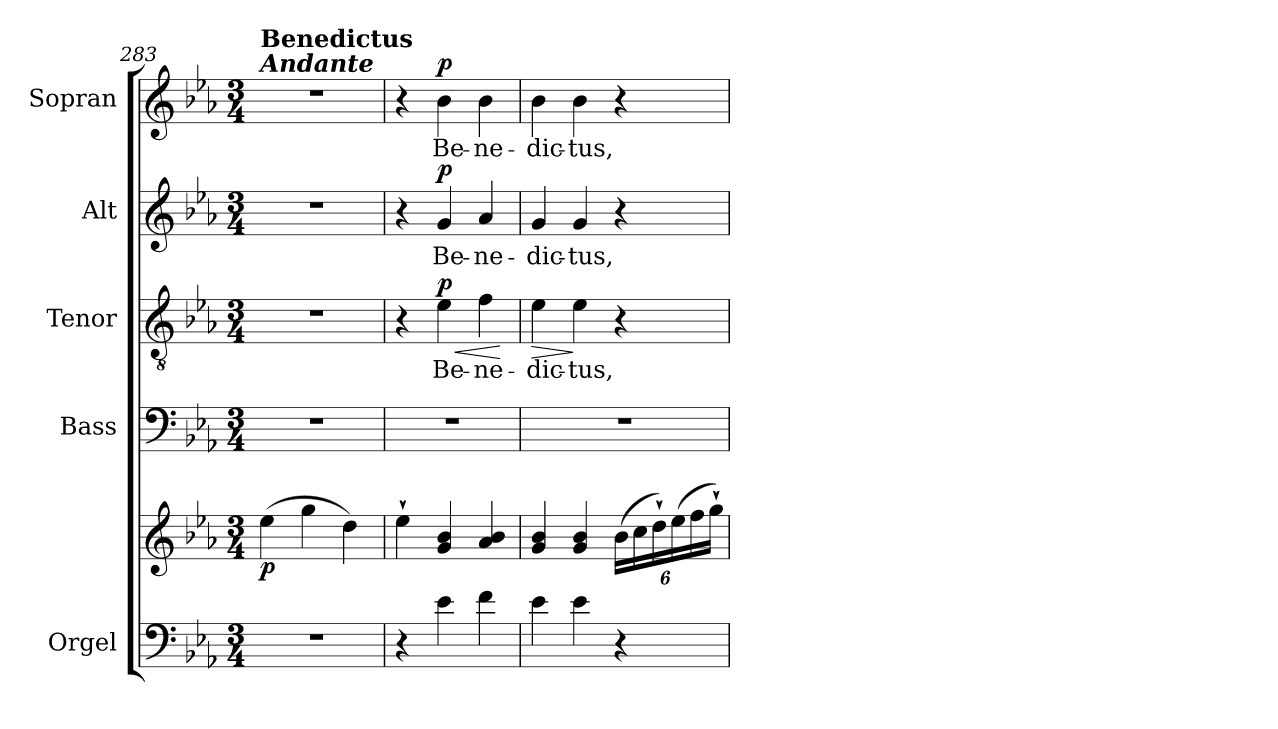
**kern	**kern	**dynam	**kern	**kern	**text	**dynam	**kern	**text	**dynam	**kern	**text	**dynam
*part5	*part5	*part5	*part4	*part3	*part3	*part3	*part2	*part2	*part2	*part1	*part1	*part1
*staff6	*staff5	*staff5/6	*staff4	*staff3	*staff3	*staff3	*staff2	*staff2	*staff2	*staff1	*staff1	*staff1
*I"Orgel	*	*	*I"Bass	*I"Tenor	*	*	*I"Alt	*	*	*I"Sopran	*	*
*I'Org.	*	*	*I'B.	*I'T.	*	*	*I'A.	*	*	*I'S.	*	*
!!LO:PB:g=z
*clefF4	*clefG2	*	*clefF4	*clefGv2	*	*	*clefG2	*	*	*clefG2	*	*
*k[b-e-a-]	*k[b-e-a-]	*	*k[b-e-a-]	*k[b-e-a-]	*	*	*k[b-e-a-]	*	*	*k[b-e-a-]	*	*
*E-:	*E-:	*	*E-:	*E-:	*	*	*E-:	*	*	*E-:	*	*
*M3/4	*M3/4	*	*M3/4	*M3/4	*	*	*M3/4	*	*	*M3/4	*	*
=283	=283	=283	=283	=283	=283	=283	=283	=283	=283	=283	=283	=283
!	!	!	!	!	!	!	!	!	!	!LO:TX:a:Bi:t=Andante	!	!
!	!	!	!	!	!	!	!	!	!	!LO:TX:a:B:t=Benedictus	!	!
!	!	!LO:DY:b	!	!	!	!	!	!	!	!	!	!
2.r	(>4ee-\	p	2.r	2.r	.	.	2.r	.	.	2.r	.	.
.	4gg\	.	.	.	.	.	.	.	.	.	.	.
.	4dd\)	.	.	.	.	.	.	.	.	.	.	.
=284	=284	=284	=284	=284	=284	=284	=284	=284	=284	=284	=284	=284
4r	4ee-`>\	.	2.r	4r	.	.	4r	.	.	4r	.	.
!	!	!	!	!	!LO:LY:b	!LO:HP:b	!	!LO:LY:b	!	!	!LO:LY:b	!
!	!	!	!	!	!	!LO:DY:n=1:a	!	!	!LO:DY:a	!	!	!LO:DY:a
4e-\	4g/ 4b-/	.	.	4e-\	Be-	< p	4g/	Be-	p	4b-\	Be-	p
!	!	!	!	!	!LO:LY:b	!	!	!LO:LY:b	!	!	!LO:LY:b	!
4f\	4a-/ 4b-/	.	.	4f\	-ne-	.	4a-/	-ne-	.	4b-\	-ne-	.
.	.	.	.	.	.	[	.	.	.	.	.	.
=285	=285	=285	=285	=285	=285	=285	=285	=285	=285	=285	=285	=285
!	!	!	!	!	!LO:LY:b	!LO:HP:b	!	!LO:LY:b	!	!	!LO:LY:b	!
4e-\	4g/ 4b-/	.	2.r	4e-\	-dic-	>	4g/	-dic-	.	4b-\	-dic-	.
!	!	!	!	!	!LO:LY:b	!	!	!LO:LY:b	!	!	!LO:LY:b	!
4e-\	4g/ 4b-/	.	.	4e-\	-tus,	]	4g/	-tus,	.	4b-\	-tus,	.
4r	(>24b-\LL	.	.	4r	.	.	4r	.	.	4r	.	.
.	24cc\	.	.	.	.	.	.	.	.	.	.	.
.	24dd`>\)	.	.	.	.	.	.	.	.	.	.	.
.	(>24ee-\	.	.	.	.	.	.	.	.	.	.	.
.	24ff\	.	.	.	.	.	.	.	.	.	.	.
.	24gg`>\JJ)	.	.	.	.	.	.	.	.	.	.	.
=	=	=	=	=	=	=	=	=	=	=	=	=
*-	*-	*-	*-	*-	*-	*-	*-	*-	*-	*-	*-	*-
